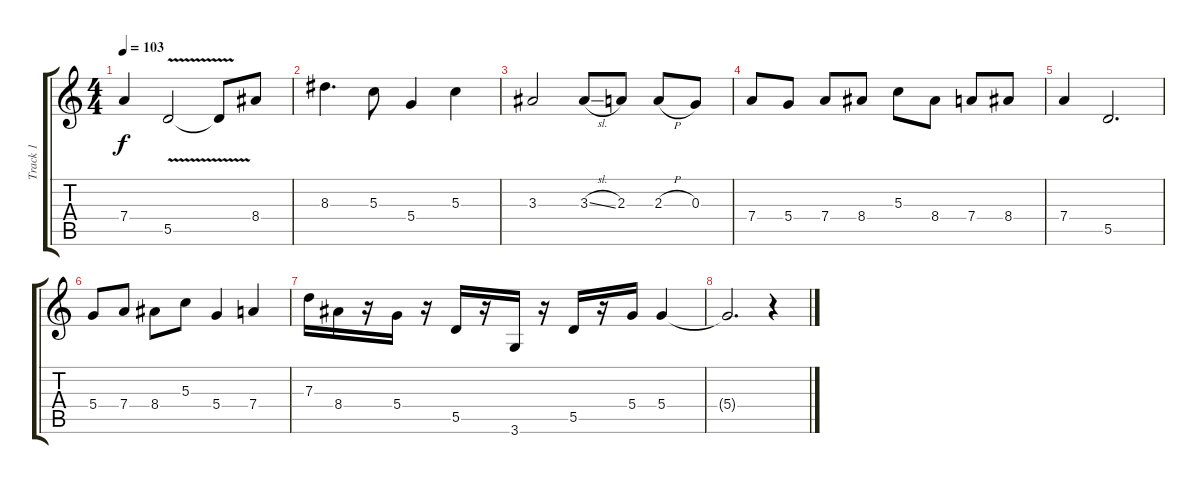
\track ("Track 1" "Track 1") {instrument distortionguitar}
\staff {score tabs}
\tuning (E4 B3 G3 D3 A2 E2) {hide}
\ts (4 4)
\tempo 103
\clef g2
\ks c
7.4.4{dy f} 5.5{v}.2 5.5{t}.8 8.4.8 |
8.3.4{d} 5.3.8 5.4.4 5.3.4 |
3.3.2 3.3{sl}.8 2.3.8 2.3{h}.8 0.3.8 |
7.4.8 5.4.8 7.4.8 8.4.8 5.3.8 8.4.8 7.4.8 8.4.8 |
7.4.4 5.5.2{d} |
5.4.8 7.4.8 8.4.8 5.3.8 5.4.4 7.4.4 |
7.3.16 8.4.16 r.16 5.4.16 r.16 5.5.16 r.16 3.6.16 r.16 5.5.16 r.16 5.4.16 5.4.4 |
5.4{t}.2{d} r.4
